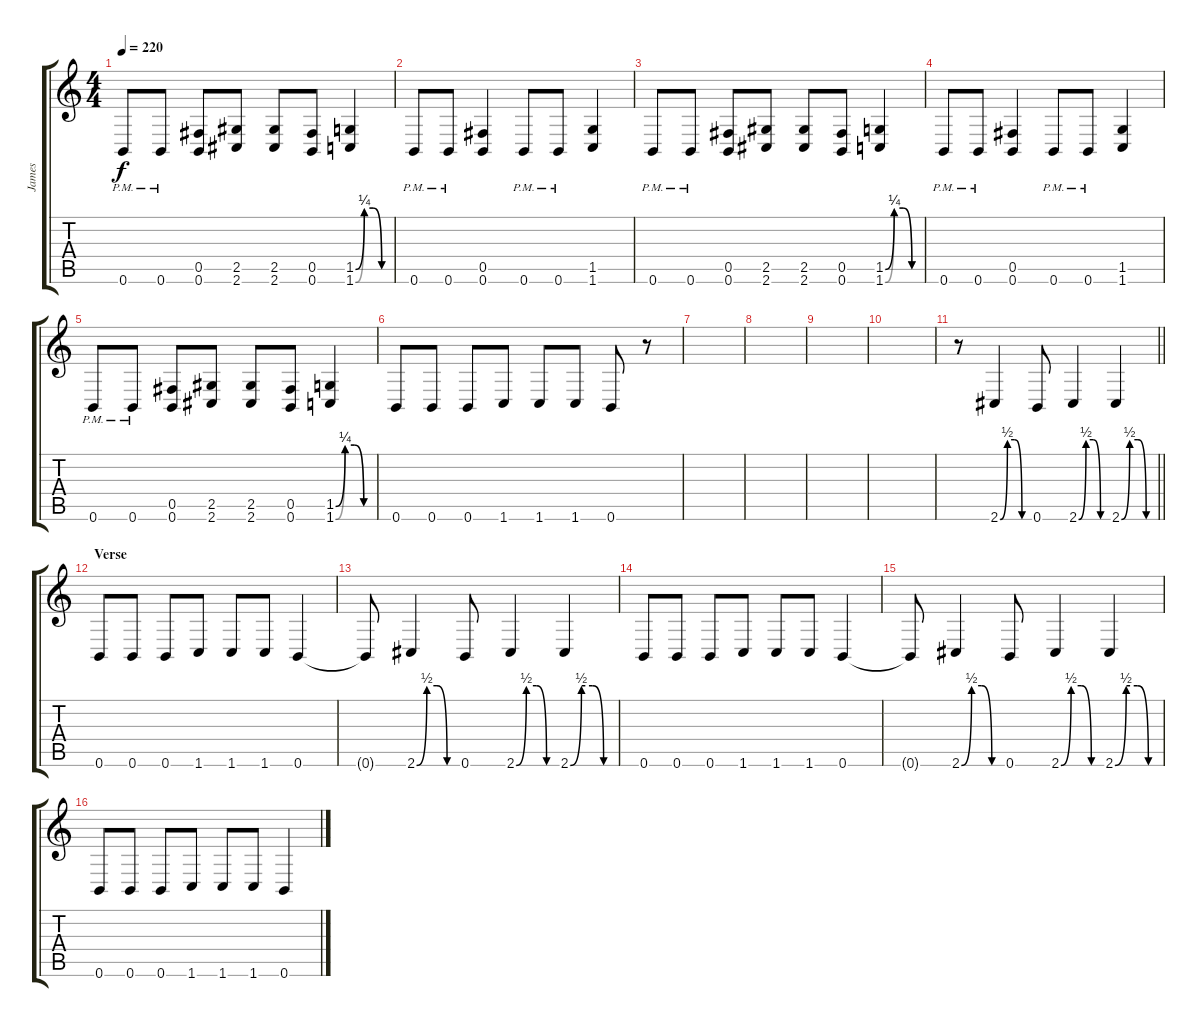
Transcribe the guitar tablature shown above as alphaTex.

\track ("James " "James ") {instrument distortionguitar}
\staff {score tabs}
\tuning (Db4 Ab3 E3 B2 Gb2 B1) {hide}
\ts (4 4)
\tempo 220
\clef g2
\ks c
0.6{pm}.8{dy f} 0.6{pm}.8 (0.5 0.6).8 (2.5 2.6).8 (2.5 2.6).8 (0.5 0.6).8 (1.5{be (custom 0 0 15 1 30 1 45 0 60 0)} 1.6{be (custom 0 0 15 1 30 1 45 0 60 0)}).4 |
0.6{pm}.8 0.6{pm}.8 (0.5 0.6).4 0.6{pm}.8 0.6{pm}.8 (1.5 1.6).4 |
0.6{pm}.8 0.6{pm}.8 (0.5 0.6).8 (2.5 2.6).8 (2.5 2.6).8 (0.5 0.6).8 (1.5{be (custom 0 0 15 1 30 1 45 0 60 0)} 1.6{be (custom 0 0 15 1 30 1 45 0 60 0)}).4 |
0.6{pm}.8 0.6{pm}.8 (0.5 0.6).4 0.6{pm}.8 0.6{pm}.8 (1.5 1.6).4 |
0.6{pm}.8 0.6{pm}.8 (0.5 0.6).8 (2.5 2.6).8 (2.5 2.6).8 (0.5 0.6).8 (1.5{be (custom 0 0 15 1 30 1 45 0 60 0)} 1.6{be (custom 0 0 15 1 30 1 45 0 60 0)}).4 |
0.6.8 0.6.8 0.6.8 1.6.8 1.6.8 1.6.8 0.6.8 r.8 |
|
|
|
|
\barLineRight lightlight
r.8 2.6{be (custom 0 0 15 2 30 2 45 0 60 0)}.4 0.6.8 2.6{be (custom 0 0 15 2 30 2 45 0 60 0)}.4 2.6{be (custom 0 0 15 2 30 2 45 0 60 0)}.4 |
\section ("" "Verse")
0.6.8 0.6.8 0.6.8 1.6.8 1.6.8 1.6.8 0.6.4 |
0.6{t}.8 2.6{be (custom 0 0 15 2 30 2 45 0 60 0)}.4 0.6.8 2.6{be (custom 0 0 15 2 30 2 45 0 60 0)}.4 2.6{be (custom 0 0 15 2 30 2 45 0 60 0)}.4 |
0.6.8 0.6.8 0.6.8 1.6.8 1.6.8 1.6.8 0.6.4 |
0.6{t}.8 2.6{be (custom 0 0 15 2 30 2 45 0 60 0)}.4 0.6.8 2.6{be (custom 0 0 15 2 30 2 45 0 60 0)}.4 2.6{be (custom 0 0 15 2 30 2 45 0 60 0)}.4 |
0.6.8 0.6.8 0.6.8 1.6.8 1.6.8 1.6.8 0.6.4
